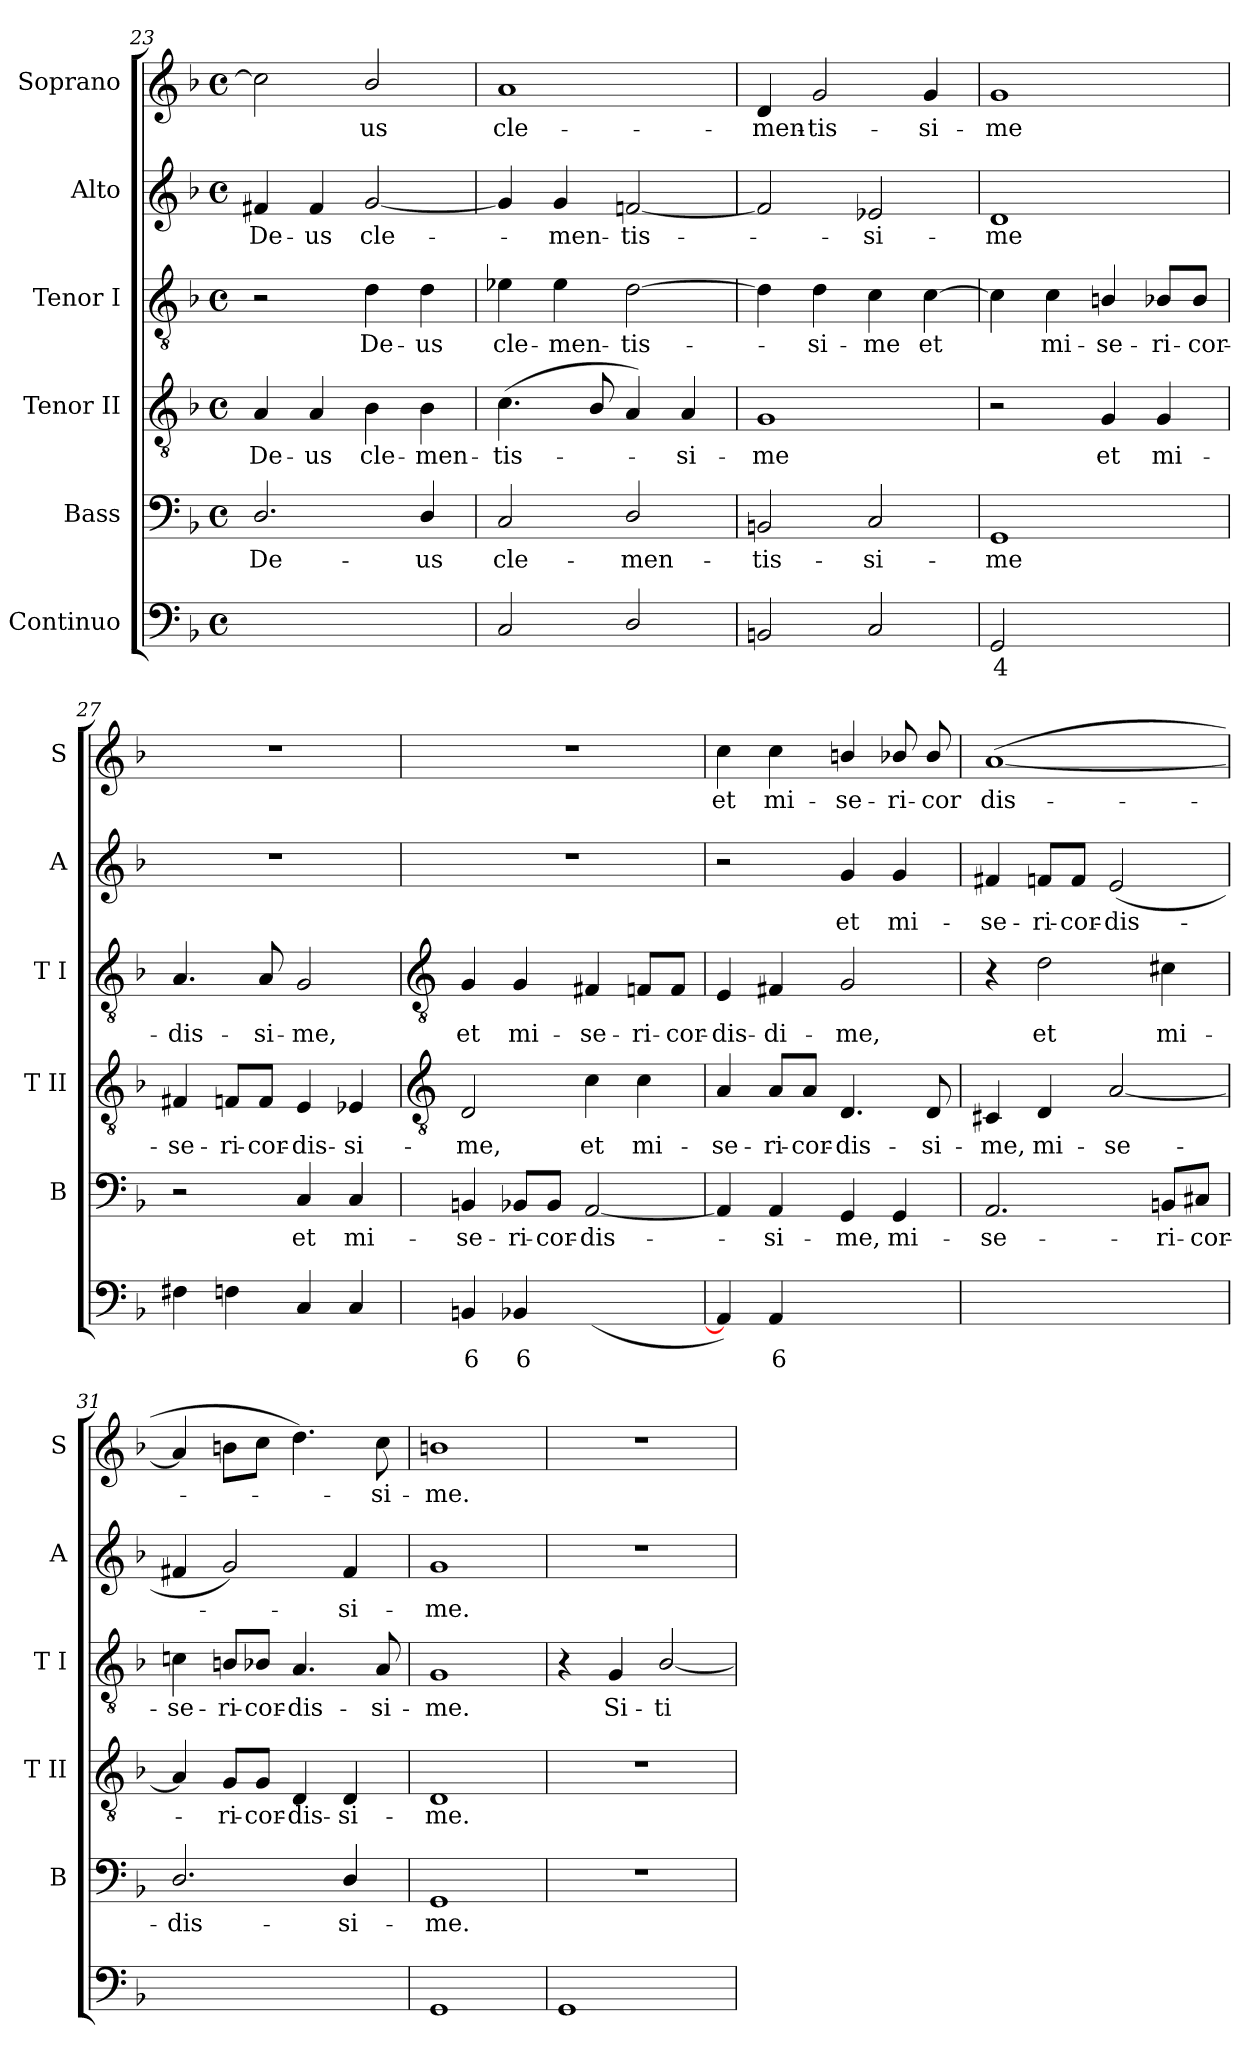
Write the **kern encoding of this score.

**kern	**text	**text	**kern	**text	**kern	**text	**kern	**text	**kern	**text	**kern	**text
*part6	*part6	*part6	*part5	*part5	*part4	*part4	*part3	*part3	*part2	*part2	*part1	*part1
*staff6	*staff6	*staff6	*staff5	*staff5	*staff4	*staff4	*staff3	*staff3	*staff2	*staff2	*staff1	*staff1
*I"Continuo	*	*	*I"Bass	*	*I"Tenor II	*	*I"Tenor I	*	*I"Alto	*	*I"Soprano	*
*	*	*	*I'B	*	*I'T II	*	*I'T I	*	*I'A	*	*I'S	*
*clefF4	*	*	*clefF4	*	*clefGv2	*	*clefGv2	*	*clefG2	*	*clefG2	*
*k[b-]	*	*	*k[b-]	*	*k[b-]	*	*k[b-]	*	*k[b-]	*	*k[b-]	*
*F:	*	*	*F:	*	*F:	*	*F:	*	*F:	*	*F:	*
*M4/4	*	*	*M4/4	*	*M4/4	*	*M4/4	*	*M4/4	*	*M4/4	*
*met(c)	*	*	*met(c)	*	*met(c)	*	*met(c)	*	*met(c)	*	*met(c)	*
=23	=23	=23	=23	=23	=23	=23	=23	=23	=23	=23	=23	=23
!	!LO:LY:b	!	!	!LO:LY:b	!	!LO:LY:b	!	!	!	!LO:LY:b	!	!
[2Dyy	7	.	2.D/	De-	4A	De-	2r	.	4f#X	De-	2cc]	.
!	!	!	!	!	!	!LO:LY:b	!	!	!	!LO:LY:b	!	!
.	.	.	.	.	4A	-us	.	.	4f#	-us	.	.
!	!LO:LY:b	!LO:LY:b	!	!	!	!LO:LY:b	!	!LO:LY:b	!	!LO:LY:b	!	!LO:LY:b
2Dyy]	6	4	.	.	4B-	cle-	4d	De-	[2g	cle-	2b-/	us
!	!	!	!	!LO:LY:b	!	!LO:LY:b	!	!LO:LY:b	!	!	!	!
.	.	.	4D/	-us	4B-	-men-	4d	-us	.	.	.	.
=24	=24	=24	=24	=24	=24	=24	=24	=24	=24	=24	=24	=24
!	!	!	!	!LO:LY:b	!	!LO:LY:b	!	!LO:LY:b	!	!	!	!LO:LY:b
2C	.	.	2C	cle-	(<4.c	-tis-	4e-X	cle-	4g]	.	1a	cle-
!	!	!	!	!	!	!	!	!LO:LY:b	!	!LO:LY:b	!	!
.	.	.	.	.	.	.	4e-	-men-	4g	men-	.	.
.	.	.	.	.	8B-/	.	.	.	.	.	.	.
!	!	!	!	!LO:LY:b	!	!	!	!LO:LY:b	!	!LO:LY:b	!	!
2D/	.	.	2D/	-men-	4A)	.	[2d	-tis-	[2fn	-tis-	.	.
!	!	!	!	!	!	!LO:LY:b	!	!	!	!	!	!
.	.	.	.	.	4A	si-	.	.	.	.	.	.
=25	=25	=25	=25	=25	=25	=25	=25	=25	=25	=25	=25	=25
!	!	!	!	!LO:LY:b	!	!LO:LY:b	!	!	!	!	!	!LO:LY:b
2BBn	.	.	2BBn	-tis-	1G	-me	4d]	.	2f]	.	4d	-men-
!	!	!	!	!	!	!	!	!LO:LY:b	!	!	!	!LO:LY:b
.	.	.	.	.	.	.	4d	si-	.	.	2g	-tis-
!	!	!	!	!LO:LY:b	!	!	!	!LO:LY:b	!	!LO:LY:b	!	!
2C	.	.	2C	-si-	.	.	4c	-me	2e-X	si-	.	.
!	!	!	!	!	!	!	!	!LO:LY:b	!	!	!	!LO:LY:b
.	.	.	.	.	.	.	[4c	et	.	.	4g	-si-
=26	=26	=26	=26	=26	=26	=26	=26	=26	=26	=26	=26	=26
!	!LO:LY:b	!	!	!LO:LY:b	!	!	!	!	!	!LO:LY:b	!	!LO:LY:b
2GG	4	.	1GG	-me	2r	.	4c]	.	1d	-me	1g	-me
!	!	!	!	!	!	!	!	!LO:LY:b	!	!	!	!
.	.	.	.	.	.	.	4c	mi-	.	.	.	.
!	!	!	!	!	!	!LO:LY:b	!	!LO:LY:b	!	!	!	!
[4GGyy	.	.	.	.	4G	et	4Bn/	-se-	.	.	.	.
!	!	!	!	!	!	!LO:LY:b	!	!LO:LY:b	!	!	!	!
4GGyy]	.	.	.	.	4G	mi-	8B-X/L	-ri-	.	.	.	.
!	!	!	!	!	!	!	!	!LO:LY:b	!	!	!	!
.	.	.	.	.	.	.	8B-/J	-cor-	.	.	.	.
=27	=27	=27	=27	=27	=27	=27	=27	=27	=27	=27	=27	=27
!	!	!	!	!	!	!LO:LY:b	!	!LO:LY:b	!	!	!	!
4F#X	.	.	2r	.	4F#X	-se-	4.A	-dis-	1r	.	1r	.
!	!	!	!	!	!	!LO:LY:b	!	!	!	!	!	!
4Fn	.	.	.	.	8Fn/L	-ri-	.	.	.	.	.	.
!	!	!	!	!	!	!LO:LY:b	!	!LO:LY:b	!	!	!	!
.	.	.	.	.	8F/J	-cor-	8A	-si-	.	.	.	.
!	!	!	!	!LO:LY:b	!	!LO:LY:b	!	!LO:LY:b	!	!	!	!
4C	.	.	4C	et	4E	-dis-	2G	-me,	.	.	.	.
!	!	!	!	!LO:LY:b	!	!LO:LY:b	!	!	!	!	!	!
4C	.	.	4C	mi-	4E-X	-si-	.	.	.	.	.	.
!!LO:LB:g=z
=28	=28	=28	=28	=28	=28	=28	=28	=28	=28	=28	=28	=28
*	*	*	*	*	*clefGv2	*	*clefGv2	*	*	*	*	*
!	!LO:LY:b	!	!	!LO:LY:b	!	!LO:LY:b	!	!LO:LY:b	!	!	!	!
4BBn	6	.	4BBn	-se-	2D	-me,	4G	et	1r	.	1r	.
!	!LO:LY:b	!	!	!LO:LY:b	!	!	!	!LO:LY:b	!	!	!	!
4BB-X	6	.	8BB-X/L	-ri-	.	.	4G	mi-	.	.	.	.
!	!	!	!	!LO:LY:b	!	!	!	!	!	!	!	!
.	.	.	8BB-/J	-cor-	.	.	.	.	.	.	.	.
!	!LO:LY:b	!	!	!LO:LY:b	!	!LO:LY:b	!	!LO:LY:b	!	!	!	!
(<[4AAyy	6	.	[2AA	-dis-	4c	et	4F#X	-se-	.	.	.	.
!	!LO:LY:b	!	!	!	!	!LO:LY:b	!	!LO:LY:b	!	!	!	!
4AAyy_	6	.	.	.	4c	mi-	8Fn/L	-ri-	.	.	.	.
!	!	!	!	!	!	!	!	!LO:LY:b	!	!	!	!
.	.	.	.	.	.	.	8F/J	-cor-	.	.	.	.
=29	=29	=29	=29	=29	=29	=29	=29	=29	=29	=29	=29	=29
!	!	!	!	!	!	!LO:LY:b	!	!LO:LY:b	!	!	!	!LO:LY:b
4AA])	.	.	4AA]	.	4A	-se-	4E	-dis-	2r	.	4cc	et
!	!LO:LY:b	!	!	!LO:LY:b	!	!LO:LY:b	!	!LO:LY:b	!	!	!	!LO:LY:b
4AA	6	.	4AA	si-	8A/L	-ri-	4F#X	-di-	.	.	4cc	mi-
!	!	!	!	!	!	!LO:LY:b	!	!	!	!	!	!
.	.	.	.	.	8A/J	-cor-	.	.	.	.	.	.
!	!	!	!	!LO:LY:b	!	!LO:LY:b	!	!LO:LY:b	!	!LO:LY:b	!	!LO:LY:b
[4GGyy	.	.	4GG	-me,	4.D	-dis-	2G	-me,	4g	et	4bn/	-se-
!	!	!	!	!LO:LY:b	!	!	!	!	!	!LO:LY:b	!	!LO:LY:b
4GGyy]	.	.	4GG	mi-	.	.	.	.	4g	mi-	8b-X/	-ri-
!	!	!	!	!	!	!LO:LY:b	!	!	!	!	!	!LO:LY:b
.	.	.	.	.	8D	-si-	.	.	.	.	8b-/	-cor
=30	=30	=30	=30	=30	=30	=30	=30	=30	=30	=30	=30	=30
!	!LO:LY:b	!	!	!LO:LY:b	!	!LO:LY:b	!	!	!	!LO:LY:b	!	!LO:LY:b
[4AAyy	6	.	2.AA	-se-	4C#X	-me,	4r	.	4f#X	-se-	(>[1a	dis-
!	!LO:LY:b	!LO:LY:b	!	!	!	!LO:LY:b	!	!LO:LY:b	!	!LO:LY:b	!	!
4AAyy_	6	4	.	.	4D	mi-	2d	et	8fn/L	-ri-	.	.
!	!	!	!	!	!	!	!	!	!	!LO:LY:b	!	!
.	.	.	.	.	.	.	.	.	8f/J	-cor-	.	.
!	!	!LO:LY:b	!	!	!	!LO:LY:b	!	!	!	!LO:LY:b	!	!
4AAyy_	.	4	.	.	[2A	-se-	.	.	(<2e	-dis-	.	.
!	!	!	!	!LO:LY:b	!	!	!	!LO:LY:b	!	!	!	!
4AAyy]	.	.	8BBn/L	-ri-	.	.	4c#X	mi-	.	.	.	.
!	!	!	!	!LO:LY:b	!	!	!	!	!	!	!	!
.	.	.	8C#X/J	-cor-	.	.	.	.	.	.	.	.
=31	=31	=31	=31	=31	=31	=31	=31	=31	=31	=31	=31	=31
!	!	!	!	!LO:LY:b	!	!	!	!LO:LY:b	!	!	!	!
[4Dyy	.	.	2.D/	-dis-	4A]	.	4cn	-se-	4f#X	.	4a]	.
!	!LO:LY:b	!	!	!	!	!LO:LY:b	!	!LO:LY:b	!	!	!	!
2Dyy_	4	.	.	.	8G/L	ri-	8Bn/L	-ri-	2g)	.	8bnL	.
!	!	!	!	!	!	!LO:LY:b	!	!LO:LY:b	!	!	!	!
.	.	.	.	.	8G/J	-cor-	8B-X/J	-cor-	.	.	8ccJ	.
!	!	!	!	!	!	!LO:LY:b	!	!LO:LY:b	!	!	!	!
.	.	.	.	.	4D	-dis-	4.A	-dis-	.	.	4.dd)	.
!	!	!	!	!LO:LY:b	!	!LO:LY:b	!	!	!	!LO:LY:b	!	!
4Dyy]	.	.	4D/	-si-	4D	-si-	.	.	4f#	si-	.	.
!	!	!	!	!	!	!	!	!LO:LY:b	!	!	!	!LO:LY:b
.	.	.	.	.	.	.	8A	-si-	.	.	8cc	si-
=32	=32	=32	=32	=32	=32	=32	=32	=32	=32	=32	=32	=32
!	!	!	!	!LO:LY:b	!	!LO:LY:b	!	!LO:LY:b	!	!LO:LY:b	!	!LO:LY:b
1GG	.	.	1GG	-me.	1D	-me.	1G	-me.	1g	-me.	1bn	-me.
=33	=33	=33	=33	=33	=33	=33	=33	=33	=33	=33	=33	=33
1GG	.	.	1r	.	1r	.	4r	.	1r	.	1r	.
!	!	!	!	!	!	!	!	!LO:LY:b	!	!	!	!
.	.	.	.	.	.	.	4G	Si-	.	.	.	.
!	!	!	!	!	!	!	!	!LO:LY:b	!	!	!	!
.	.	.	.	.	.	.	[2B-/	-ti-	.	.	.	.
=	=	=	=	=	=	=	=	=	=	=	=	=
*-	*-	*-	*-	*-	*-	*-	*-	*-	*-	*-	*-	*-
